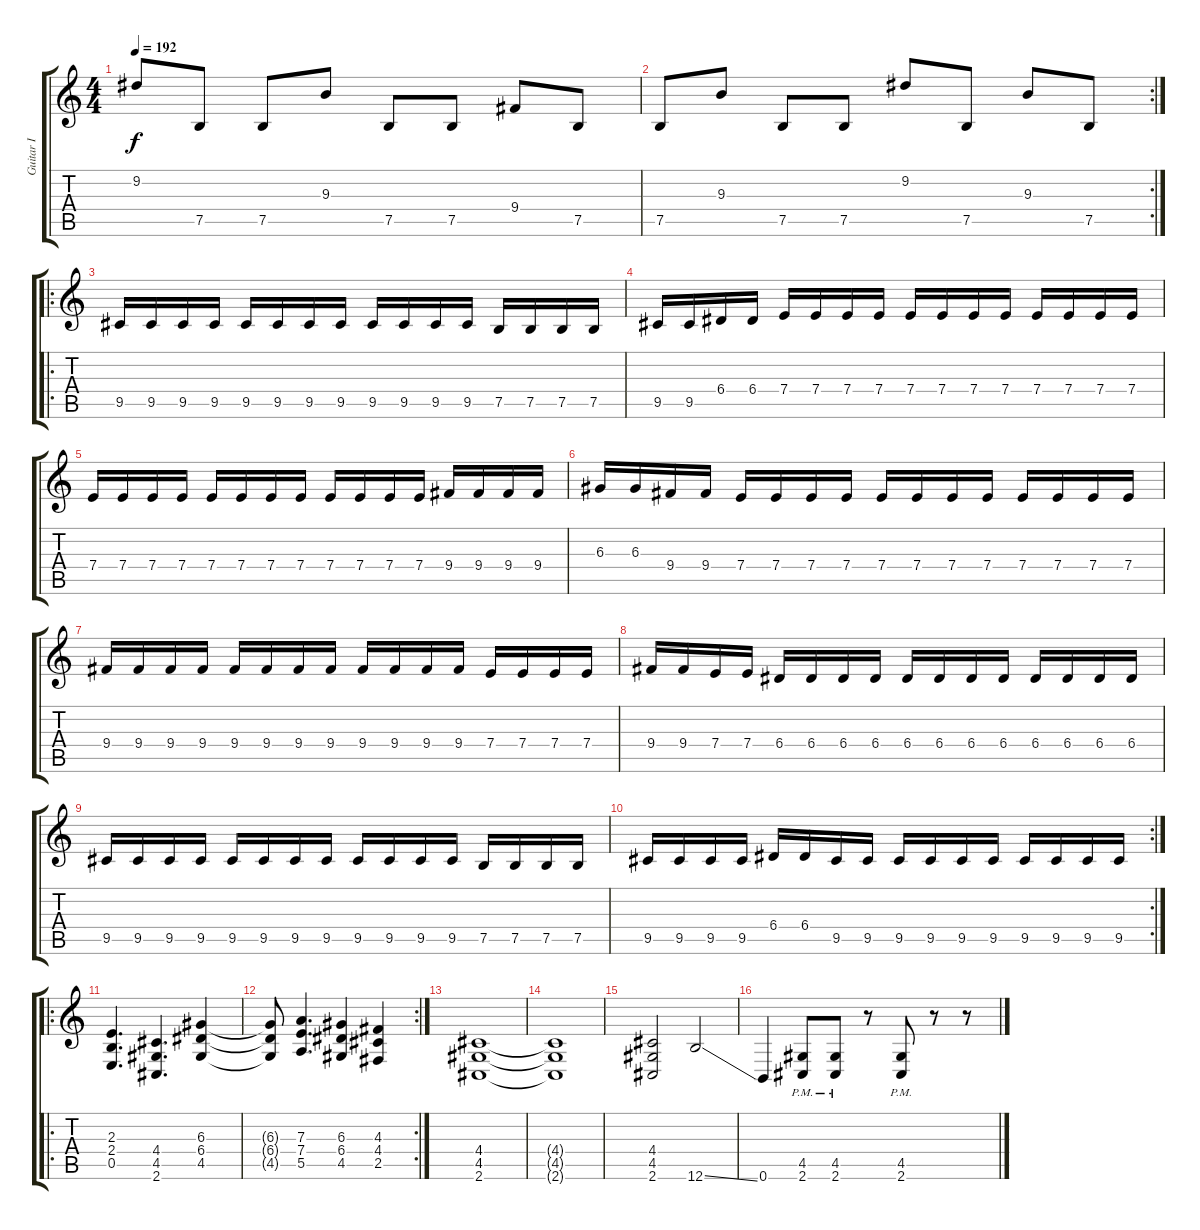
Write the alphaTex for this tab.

\track ("Guitar I" "Guitar I") {instrument distortionguitar}
\staff {score tabs}
\tuning (B3 Gb3 D3 A2 E2 B1) {hide}
\ts (4 4)
\tempo 192
\clef g2
\ks c
9.2.8{dy f} 7.5.8 7.5.8 9.3.8 7.5.8 7.5.8 9.4.8 7.5.8 |
\rc 2
7.5.8 9.3.8 7.5.8 7.5.8 9.2.8 7.5.8 9.3.8 7.5.8 |
\ro
9.5.16 9.5.16 9.5.16 9.5.16 9.5.16 9.5.16 9.5.16 9.5.16 9.5.16 9.5.16 9.5.16 9.5.16 7.5.16 7.5.16 7.5.16 7.5.16 |
9.5.16 9.5.16 6.4.16 6.4.16 7.4.16 7.4.16 7.4.16 7.4.16 7.4.16 7.4.16 7.4.16 7.4.16 7.4.16 7.4.16 7.4.16 7.4.16 |
7.4.16 7.4.16 7.4.16 7.4.16 7.4.16 7.4.16 7.4.16 7.4.16 7.4.16 7.4.16 7.4.16 7.4.16 9.4.16 9.4.16 9.4.16 9.4.16 |
6.3.16 6.3.16 9.4.16 9.4.16 7.4.16 7.4.16 7.4.16 7.4.16 7.4.16 7.4.16 7.4.16 7.4.16 7.4.16 7.4.16 7.4.16 7.4.16 |
9.4.16 9.4.16 9.4.16 9.4.16 9.4.16 9.4.16 9.4.16 9.4.16 9.4.16 9.4.16 9.4.16 9.4.16 7.4.16 7.4.16 7.4.16 7.4.16 |
9.4.16 9.4.16 7.4.16 7.4.16 6.4.16 6.4.16 6.4.16 6.4.16 6.4.16 6.4.16 6.4.16 6.4.16 6.4.16 6.4.16 6.4.16 6.4.16 |
9.5.16 9.5.16 9.5.16 9.5.16 9.5.16 9.5.16 9.5.16 9.5.16 9.5.16 9.5.16 9.5.16 9.5.16 7.5.16 7.5.16 7.5.16 7.5.16 |
\rc 2
9.5.16 9.5.16 9.5.16 9.5.16 6.4.16 6.4.16 9.5.16 9.5.16 9.5.16 9.5.16 9.5.16 9.5.16 9.5.16 9.5.16 9.5.16 9.5.16 |
\ro
(2.3 2.4 0.5).4{d} (4.4 4.5 2.6).4{d} (6.3 6.4 4.5).4 |
\rc 2
(6.3{t} 6.4{t} 4.5{t}).8 (7.3 7.4 5.5).4{d} (6.3 6.4 4.5).4 (4.3 4.4 2.5).4 |
(4.4 4.5 2.6).1 |
(4.4{t} 4.5{t} 2.6{t}).1 |
(4.4 4.5 2.6).2 12.6{ss}.2 |
0.6.4 (4.5{pm} 2.6{pm}).8 (4.5{pm} 2.6{pm}).8 r.8 (4.5{pm} 2.6{pm}).8 r.8 r.8
